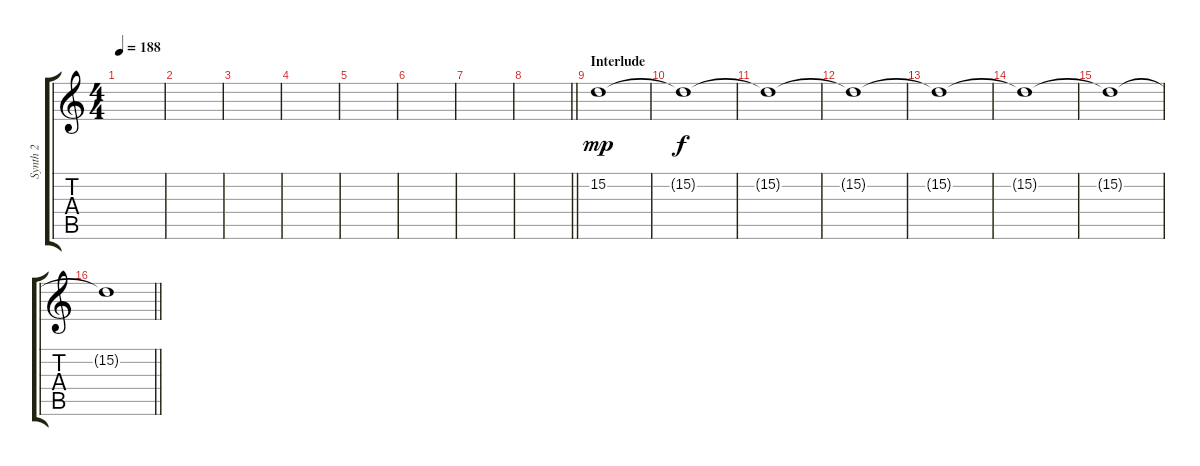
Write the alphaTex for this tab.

\track ("Synth 2" "Synth 2") {instrument synthstrings2}
\staff {score tabs}
\tuning (E4 B3 G3 D3 A2 E2) {hide}
\ts (4 4)
\tempo 188
\clef g2
\ks c
|
|
|
|
|
|
|
\barLineRight lightlight
|
\section ("" "Interlude")
15.2.1{dy mp} |
15.2{t}.1{dy f} |
15.2{t}.1 |
15.2{t}.1 |
15.2{t}.1 |
15.2{t}.1 |
15.2{t}.1 |
\barLineRight lightlight
15.2{t}.1
